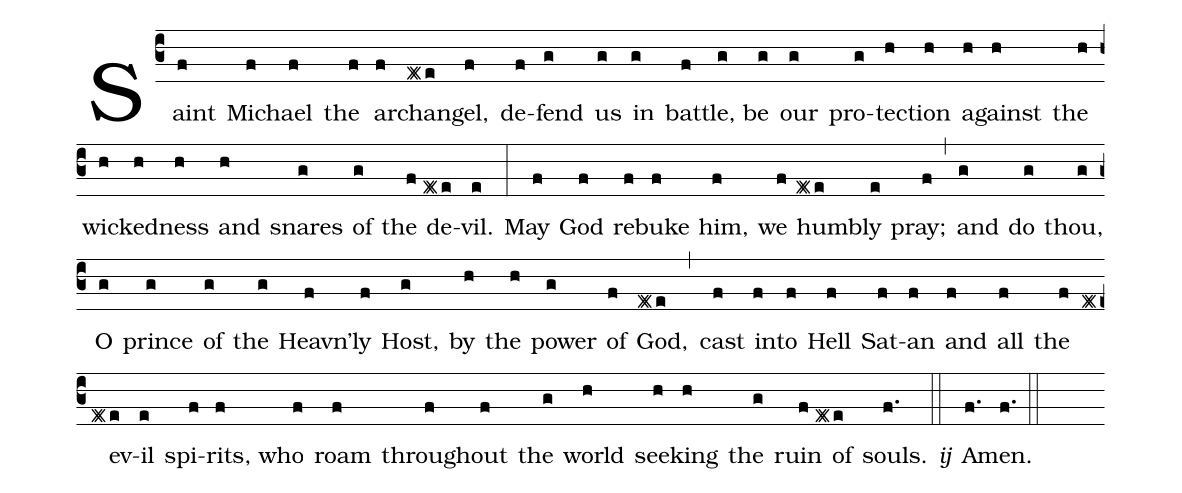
%%
(c3) Saint(f) Mich(f)ael(f) the(f) arch(f)an(e#e)gel,(f)
de(f)fend(g) us(g) in(g) bat(f)tle(g),
be(g) our(g) pro(g)tec(h)tion(h) a(h)gainst(h) the(h) wick(h)ed(h)ness(h) and(h) snares(g) of(g) the(f) de(e#e)vil.(e) (:)
May(f) God(f) re(f)buke(f) him,(f)
we(f) hum(e#e)bly(e) pray;(f) (,)
and(g) do(g) thou,(g)
O(g) prince(g) of(g) the(g) Heavn'(f)ly(f) Host,(g)
by(h) the(h) power(g) of(f) God,(e#e) (,)
cast(f) in(f)to(f) Hell(f) Sat(f)an(f) and(f) all(f) the(f) ev(e#e)il(e) spi(f)rits(f),
who(f) roam(f) through(f)out(f) the(g) world(h)
seek(h)ing(h) the(g) ruin(f) of(e#e) souls.(f.) <i>ij</i>(::)
A(f.)men.(f.) (::)
